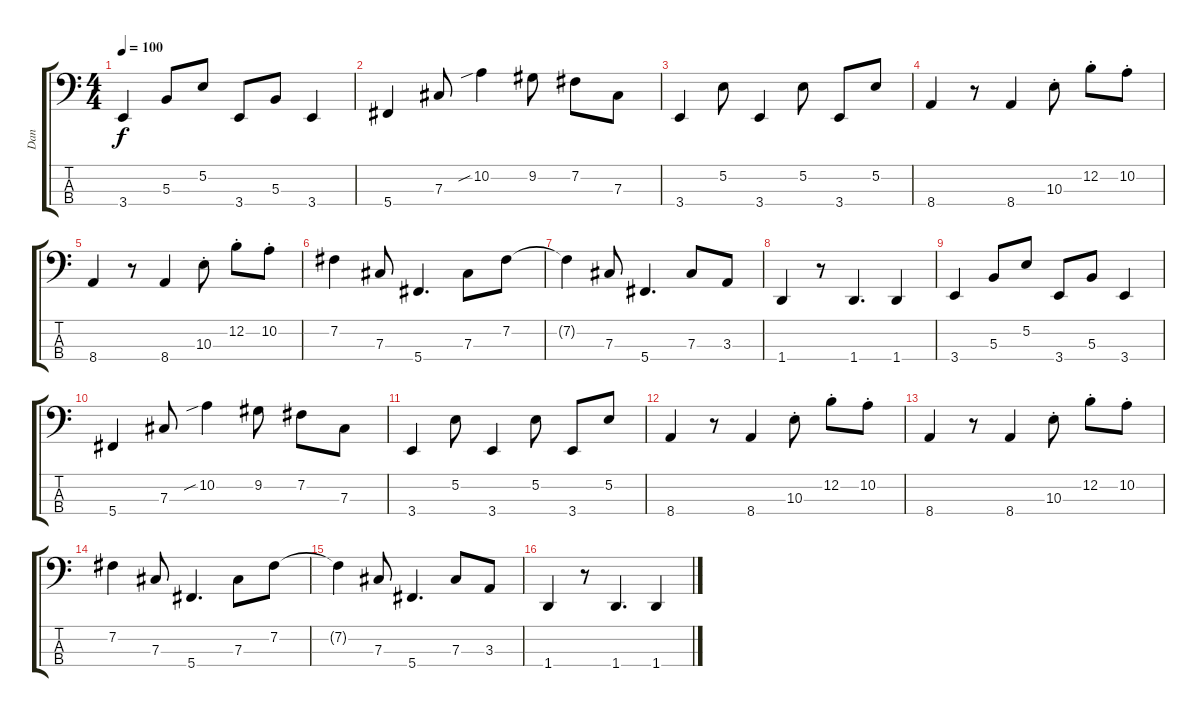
\track ("Dan" "Dan") {instrument electricbasspick}
\staff {score tabs}
\tuning (E2 B1 Gb1 Db1) {hide}
\ts (4 4)
\tempo 100
\clef f4
\ks c
3.4.4{dy f} 5.3.8 5.2.8 3.4.8 5.3.8 3.4.4 |
5.4.4 7.3.8 10.2{sib}.4 9.2.8 7.2.8 7.3.8 |
3.4.4 5.2.8 3.4.4 5.2.8 3.4.8 5.2.8 |
8.4.4 r.8 8.4.4 10.3{st}.8 12.2{st}.8 10.2{st}.8 |
8.4.4 r.8 8.4.4 10.3{st}.8 12.2{st}.8 10.2{st}.8 |
7.2.4 7.3.8 5.4.4{d} 7.3.8 7.2.8 |
7.2{t}.4 7.3.8 5.4.4{d} 7.3.8 3.3.8 |
1.4.4 r.8 1.4.4{d} 1.4.4 |
3.4.4 5.3.8 5.2.8 3.4.8 5.3.8 3.4.4 |
5.4.4 7.3.8 10.2{sib}.4 9.2.8 7.2.8 7.3.8 |
3.4.4 5.2.8 3.4.4 5.2.8 3.4.8 5.2.8 |
8.4.4 r.8 8.4.4 10.3{st}.8 12.2{st}.8 10.2{st}.8 |
8.4.4 r.8 8.4.4 10.3{st}.8 12.2{st}.8 10.2{st}.8 |
7.2.4 7.3.8 5.4.4{d} 7.3.8 7.2.8 |
7.2{t}.4 7.3.8 5.4.4{d} 7.3.8 3.3.8 |
1.4.4 r.8 1.4.4{d} 1.4.4
